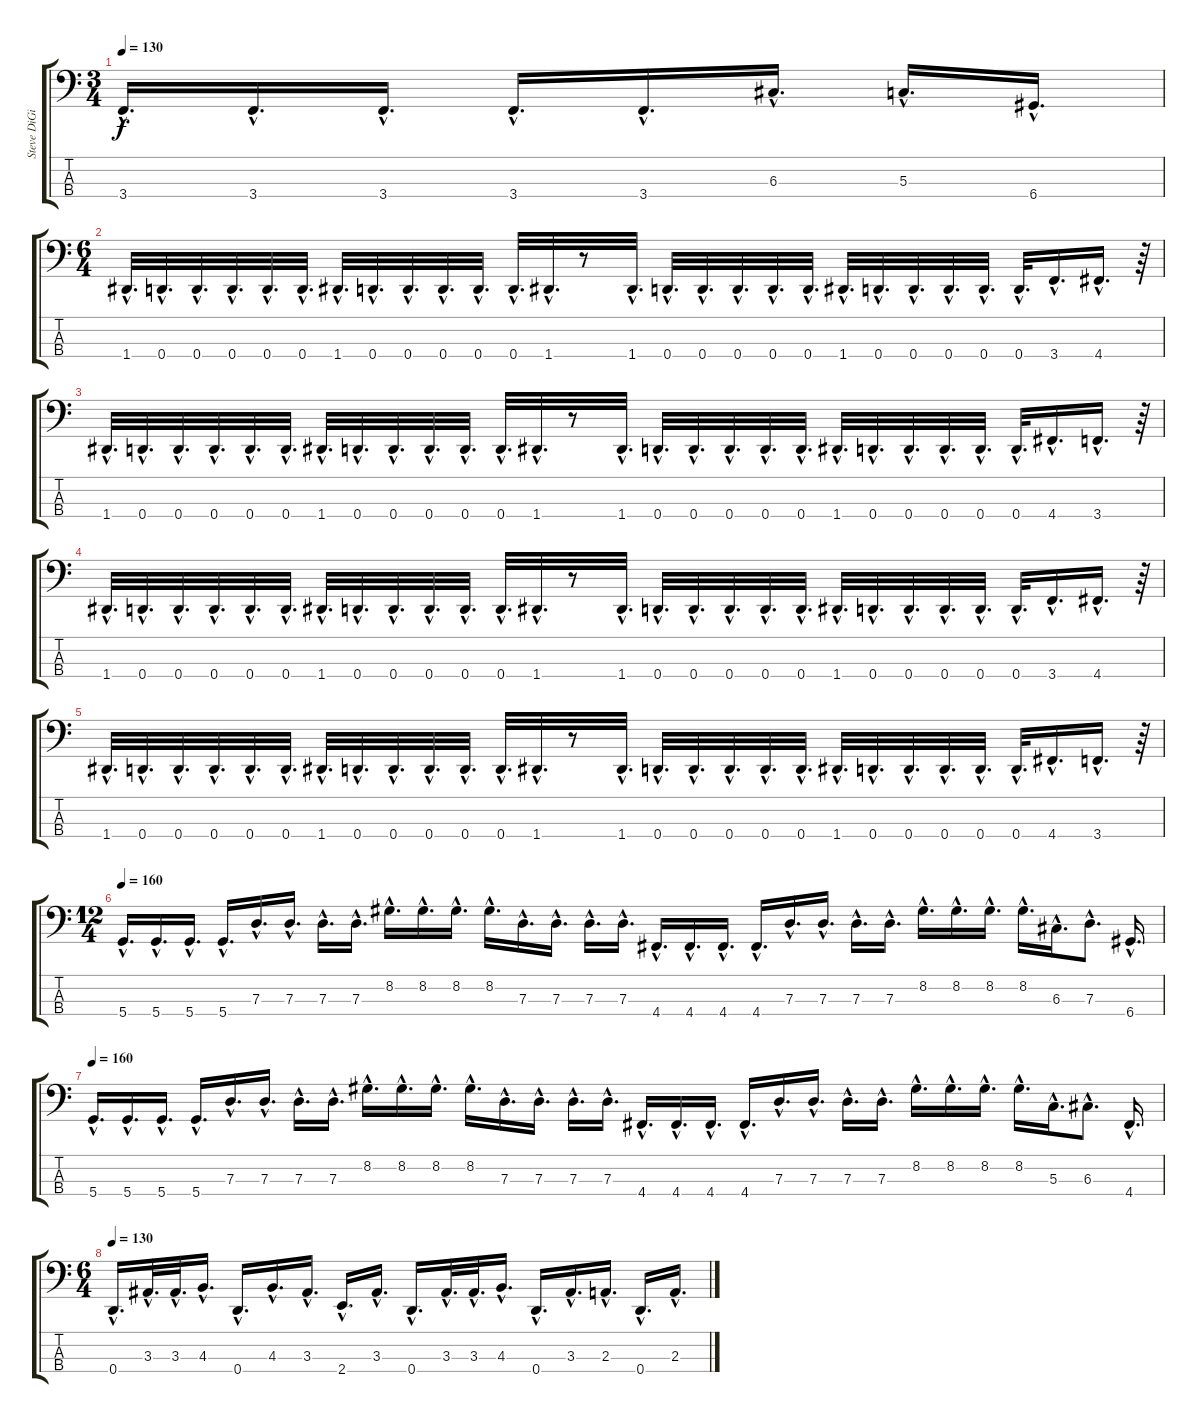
\track ("Steve DiGiorgio" "Steve DiGi") {instrument electricbassfinger}
\staff {score tabs}
\tuning (F2 C2 G1 D1) {hide}
\ts (3 4)
\tempo 130
\clef f4
\ks c
3.4{hac}.16{d dy f} 3.4{hac}.16{d} 3.4{hac}.16{d} 3.4{hac}.16{d} 3.4{hac}.16{d} 6.3{hac}.16{d} 5.3{hac}.16{d} 6.4{hac}.16{d} |
\ts (6 4)
1.4{hac}.32{d} 0.4{hac}.32{d} 0.4{hac}.32{d} 0.4{hac}.32{d} 0.4{hac}.32{d} 0.4{hac}.32{d} 1.4{hac}.32{d} 0.4{hac}.32{d} 0.4{hac}.32{d} 0.4{hac}.32{d} 0.4{hac}.32{d} 0.4{hac}.32{d} 1.4{hac}.32{d} r.8 1.4{hac}.32{d} 0.4{hac}.32{d} 0.4{hac}.32{d} 0.4{hac}.32{d} 0.4{hac}.32{d} 0.4{hac}.32{d} 1.4{hac}.32{d} 0.4{hac}.32{d} 0.4{hac}.32{d} 0.4{hac}.32{d} 0.4{hac}.32{d} 0.4{hac}.32{d} 3.4{hac}.16{d} 4.4{hac}.16{d} r.64 |
1.4{hac}.32{d} 0.4{hac}.32{d} 0.4{hac}.32{d} 0.4{hac}.32{d} 0.4{hac}.32{d} 0.4{hac}.32{d} 1.4{hac}.32{d} 0.4{hac}.32{d} 0.4{hac}.32{d} 0.4{hac}.32{d} 0.4{hac}.32{d} 0.4{hac}.32{d} 1.4{hac}.32{d} r.8 1.4{hac}.32{d} 0.4{hac}.32{d} 0.4{hac}.32{d} 0.4{hac}.32{d} 0.4{hac}.32{d} 0.4{hac}.32{d} 1.4{hac}.32{d} 0.4{hac}.32{d} 0.4{hac}.32{d} 0.4{hac}.32{d} 0.4{hac}.32{d} 0.4{hac}.32{d} 4.4{hac}.16{d} 3.4{hac}.16{d} r.64 |
1.4{hac}.32{d} 0.4{hac}.32{d} 0.4{hac}.32{d} 0.4{hac}.32{d} 0.4{hac}.32{d} 0.4{hac}.32{d} 1.4{hac}.32{d} 0.4{hac}.32{d} 0.4{hac}.32{d} 0.4{hac}.32{d} 0.4{hac}.32{d} 0.4{hac}.32{d} 1.4{hac}.32{d} r.8 1.4{hac}.32{d} 0.4{hac}.32{d} 0.4{hac}.32{d} 0.4{hac}.32{d} 0.4{hac}.32{d} 0.4{hac}.32{d} 1.4{hac}.32{d} 0.4{hac}.32{d} 0.4{hac}.32{d} 0.4{hac}.32{d} 0.4{hac}.32{d} 0.4{hac}.32{d} 3.4{hac}.16{d} 4.4{hac}.16{d} r.64 |
1.4{hac}.32{d} 0.4{hac}.32{d} 0.4{hac}.32{d} 0.4{hac}.32{d} 0.4{hac}.32{d} 0.4{hac}.32{d} 1.4{hac}.32{d} 0.4{hac}.32{d} 0.4{hac}.32{d} 0.4{hac}.32{d} 0.4{hac}.32{d} 0.4{hac}.32{d} 1.4{hac}.32{d} r.8 1.4{hac}.32{d} 0.4{hac}.32{d} 0.4{hac}.32{d} 0.4{hac}.32{d} 0.4{hac}.32{d} 0.4{hac}.32{d} 1.4{hac}.32{d} 0.4{hac}.32{d} 0.4{hac}.32{d} 0.4{hac}.32{d} 0.4{hac}.32{d} 0.4{hac}.32{d} 4.4{hac}.16{d} 3.4{hac}.16{d} r.64 |
\ts (12 4)
\tempo 160
5.4{hac}.16{d} 5.4{hac}.16{d} 5.4{hac}.16{d} 5.4{hac}.16{d} 7.3{hac}.16{d} 7.3{hac}.16{d} 7.3{hac}.16{d} 7.3{hac}.16{d} 8.2{hac}.16{d} 8.2{hac}.16{d} 8.2{hac}.16{d} 8.2{hac}.16{d} 7.3{hac}.16{d} 7.3{hac}.16{d} 7.3{hac}.16{d} 7.3{hac}.16{d} 4.4{hac}.16{d} 4.4{hac}.16{d} 4.4{hac}.16{d} 4.4{hac}.16{d} 7.3{hac}.16{d} 7.3{hac}.16{d} 7.3{hac}.16{d} 7.3{hac}.16{d} 8.2{hac}.16{d} 8.2{hac}.16{d} 8.2{hac}.16{d} 8.2{hac}.16{d} 6.3{hac}.16{d} 7.3{hac}.8{d} 6.4{hac}.16{d} |
\tempo 160
5.4{hac}.16{d} 5.4{hac}.16{d} 5.4{hac}.16{d} 5.4{hac}.16{d} 7.3{hac}.16{d} 7.3{hac}.16{d} 7.3{hac}.16{d} 7.3{hac}.16{d} 8.2{hac}.16{d} 8.2{hac}.16{d} 8.2{hac}.16{d} 8.2{hac}.16{d} 7.3{hac}.16{d} 7.3{hac}.16{d} 7.3{hac}.16{d} 7.3{hac}.16{d} 4.4{hac}.16{d} 4.4{hac}.16{d} 4.4{hac}.16{d} 4.4{hac}.16{d} 7.3{hac}.16{d} 7.3{hac}.16{d} 7.3{hac}.16{d} 7.3{hac}.16{d} 8.2{hac}.16{d} 8.2{hac}.16{d} 8.2{hac}.16{d} 8.2{hac}.16{d} 5.3{hac}.16{d} 6.3{hac}.8{d} 4.4{hac}.16{d} |
\ts (6 4)
\tempo 130
0.4{hac}.16{d} 3.3{hac}.32{d} 3.3{hac}.32{d} 4.3{hac}.16{d} 0.4{hac}.16{d} 4.3{hac}.16{d} 3.3{hac}.16{d} 2.4{hac}.16{d} 3.3{hac}.16{d} 0.4{hac}.16{d} 3.3{hac}.32{d} 3.3{hac}.32{d} 4.3{hac}.16{d} 0.4{hac}.16{d} 3.3{hac}.16{d} 2.3{hac}.16{d} 0.4{hac}.16{d} 2.3{hac}.16{d}
